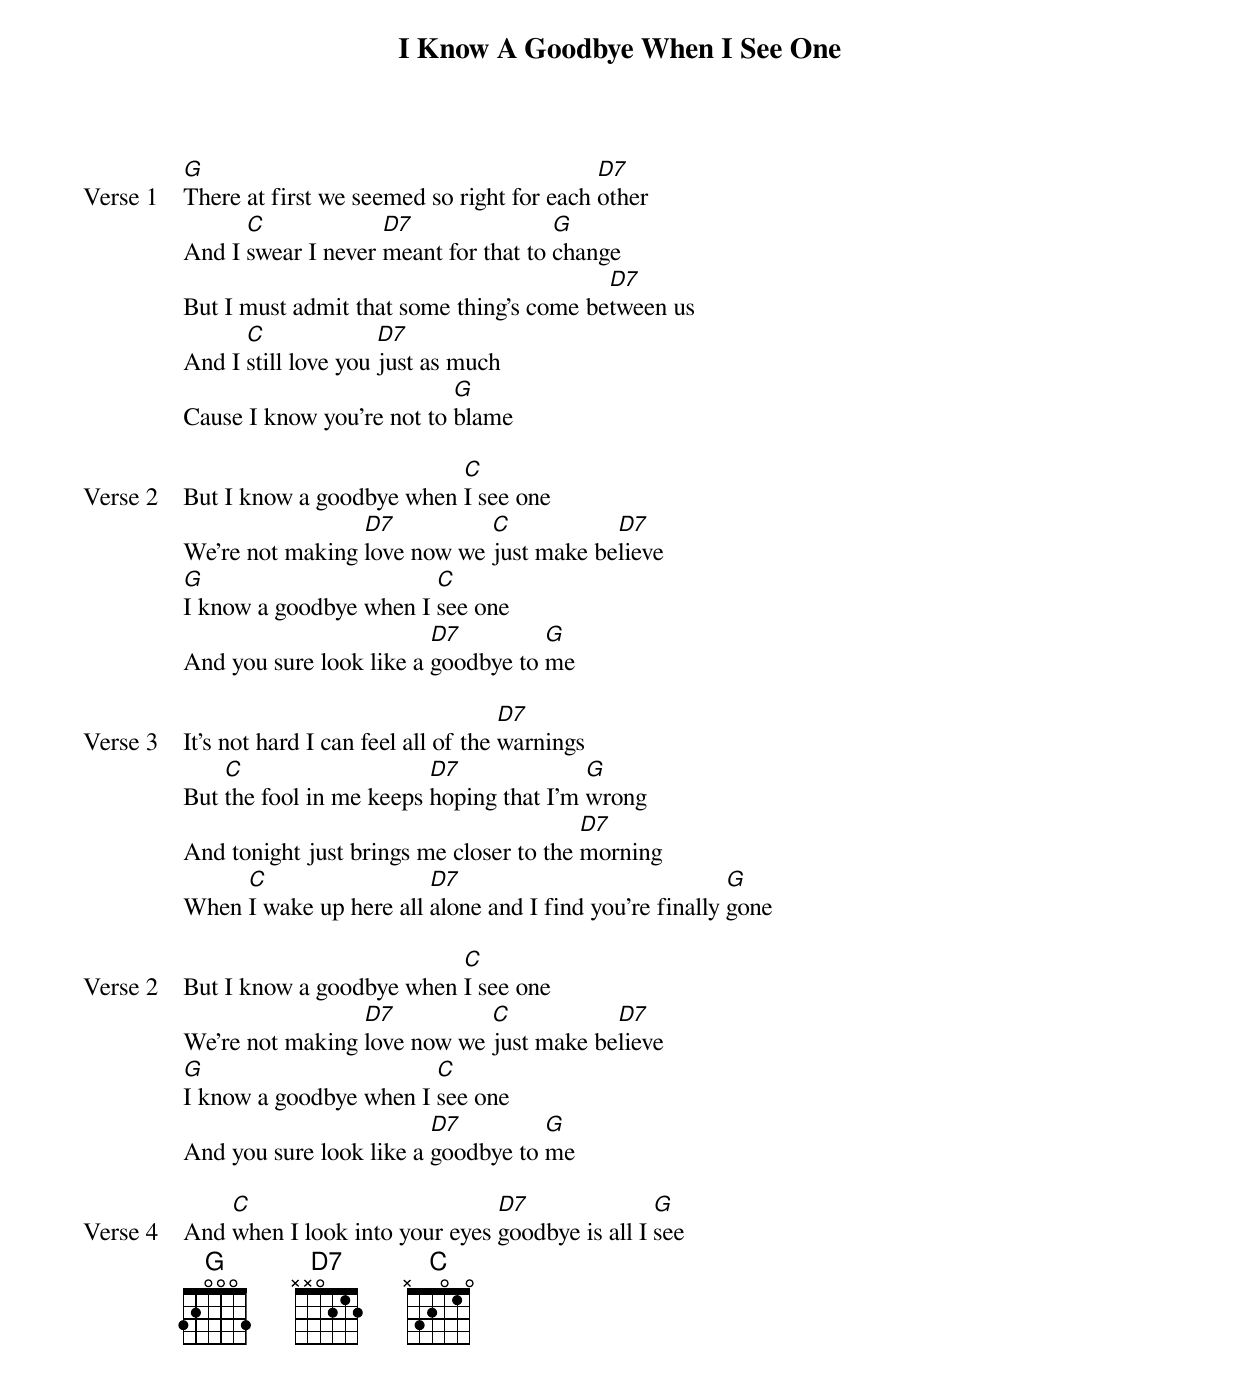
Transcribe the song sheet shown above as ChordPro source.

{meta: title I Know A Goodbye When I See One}
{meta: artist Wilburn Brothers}
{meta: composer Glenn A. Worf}
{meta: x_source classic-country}
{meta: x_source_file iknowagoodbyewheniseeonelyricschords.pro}
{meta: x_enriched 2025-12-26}

{start_of_verse: Verse 1}
[G]There at first we seemed so right for each [D7]other
And I [C]swear I never [D7]meant for that to [G]change
But I must admit that some thing's come be[D7]tween us
And I [C]still love you [D7]just as much
Cause I know you're not to [G]blame
{end_of_verse}

{start_of_verse: Verse 2}
But I know a goodbye when [C]I see one
We're not making [D7]love now we [C]just make be[D7]lieve
[G]I know a goodbye when I [C]see one
And you sure look like a [D7]goodbye to [G]me
{end_of_verse}

{start_of_verse: Verse 3}
It's not hard I can feel all of the [D7]warnings
But [C]the fool in me keeps [D7]hoping that I'm [G]wrong
And tonight just brings me closer to the [D7]morning
When [C]I wake up here all [D7]alone and I find you're finally [G]gone
{end_of_verse}

{start_of_verse: Verse 2}
But I know a goodbye when [C]I see one
We're not making [D7]love now we [C]just make be[D7]lieve
[G]I know a goodbye when I [C]see one
And you sure look like a [D7]goodbye to [G]me
{end_of_verse}

{start_of_verse: Verse 4}
And [C]when I look into your eyes [D7]goodbye is all I [G]see
{end_of_verse}
